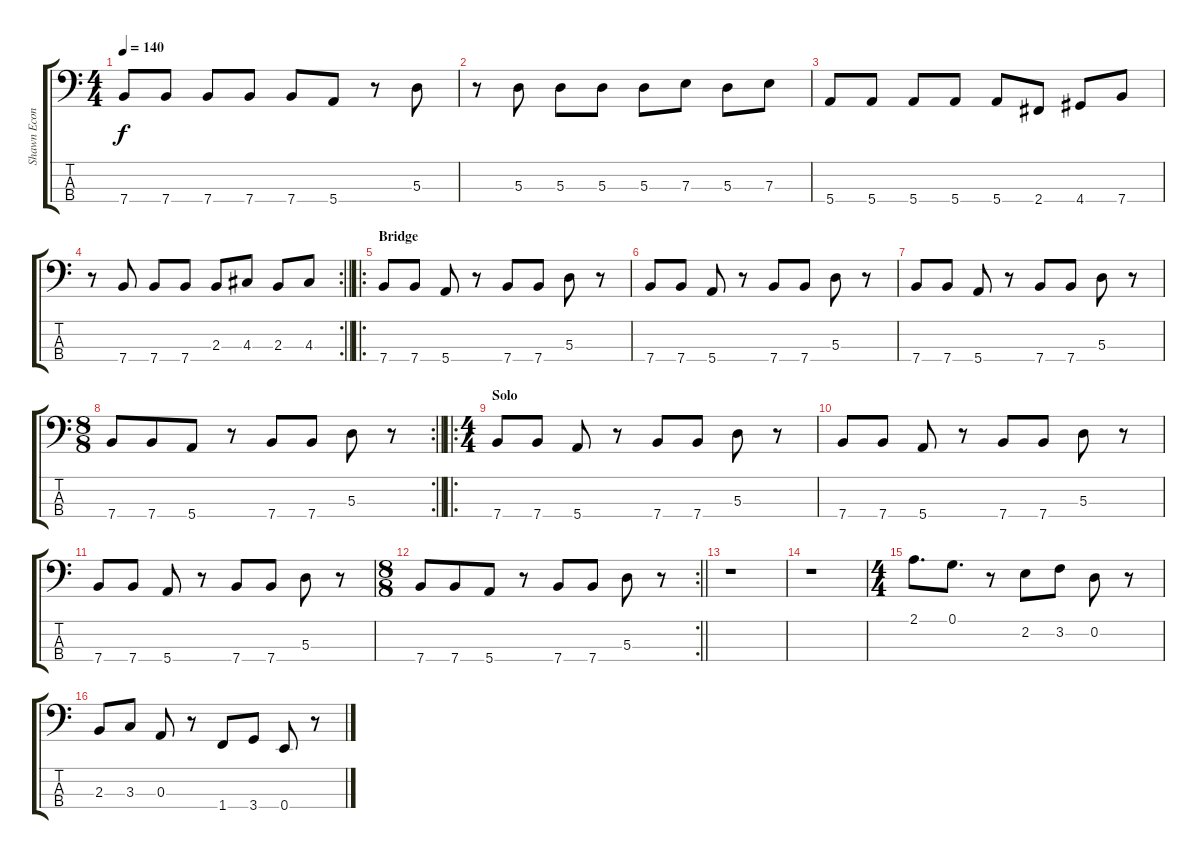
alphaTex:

\track ("Shawn Economaki" "Shawn Econ") {instrument electricbasspick}
\staff {score tabs}
\tuning (G2 D2 A1 E1) {hide}
\ts (4 4)
\tempo 140
\clef f4
\ks c
7.4.8{dy f} 7.4.8 7.4.8 7.4.8 7.4.8 5.4.8 r.8 5.3.8 |
r.8 5.3.8 5.3.8 5.3.8 5.3.8 7.3.8 5.3.8 7.3.8 |
5.4.8 5.4.8 5.4.8 5.4.8 5.4.8 2.4.8 4.4.8 7.4.8 |
\rc 2
\barLineRight lightlight
r.8 7.4.8 7.4.8 7.4.8 2.3.8 4.3.8 2.3.8 4.3.8 |
\ro
\section ("" "Bridge")
7.4.8 7.4.8 5.4.8 r.8 7.4.8 7.4.8 5.3.8 r.8 |
7.4.8 7.4.8 5.4.8 r.8 7.4.8 7.4.8 5.3.8 r.8 |
7.4.8 7.4.8 5.4.8 r.8 7.4.8 7.4.8 5.3.8 r.8 |
\rc 2
\ts (8 8)
\barLineRight lightlight
7.4.8 7.4.8 5.4.8 r.8 7.4.8 7.4.8 5.3.8 r.8 |
\ro
\ts (4 4)
\section ("" "Solo")
7.4.8 7.4.8 5.4.8 r.8 7.4.8 7.4.8 5.3.8 r.8 |
7.4.8 7.4.8 5.4.8 r.8 7.4.8 7.4.8 5.3.8 r.8 |
7.4.8 7.4.8 5.4.8 r.8 7.4.8 7.4.8 5.3.8 r.8 |
\rc 2
\ts (8 8)
\barLineRight lightlight
7.4.8 7.4.8 5.4.8 r.8 7.4.8 7.4.8 5.3.8 r.8 |
r.1 |
r.1 |
\ts (4 4)
2.1.8{d} 0.1.8{d} r.8 2.2.8 3.2.8 0.2.8 r.8 |
2.3.8 3.3.8 0.3.8 r.8 1.4.8 3.4.8 0.4.8 r.8
